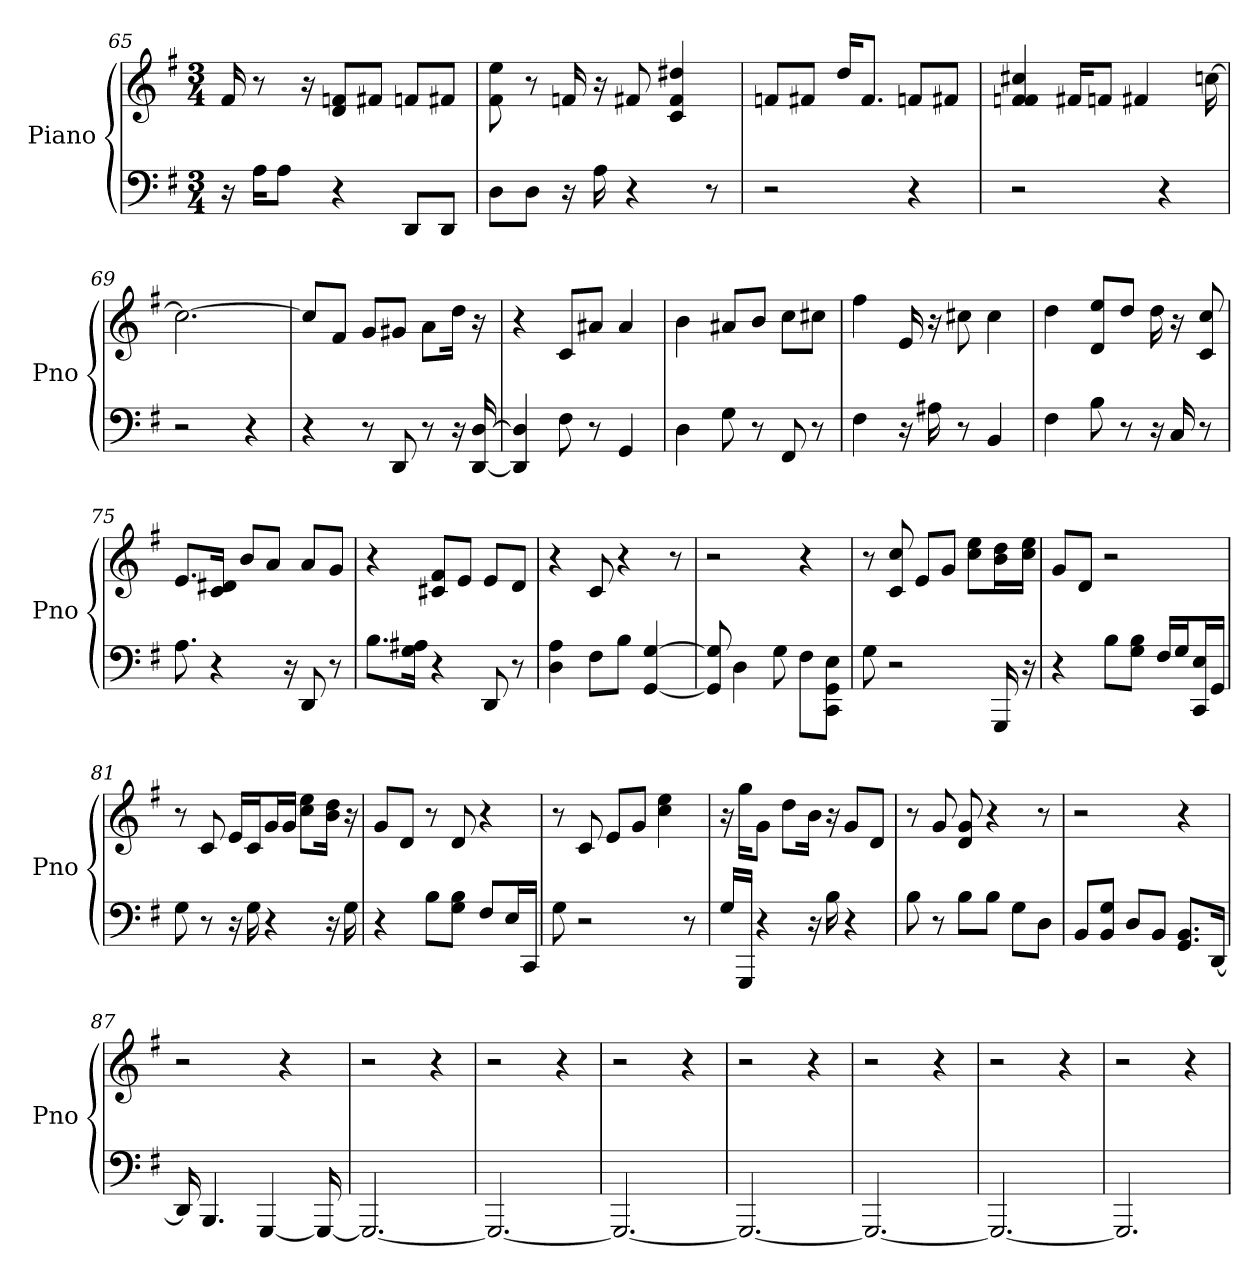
**kern	**kern
*part1	*part1
*staff2	*staff1
*I"Piano	*
*I'Pno	*
*clefF4	*clefG2
*k[f#]	*k[f#]
*G:	*G:
*M3/4	*M3/4
=65	=65
16r	16f#
16A\KL	8r
8A\J	.
.	16r
4r	8d/ 8f/L
.	8f#/J
8DD/L	8f/L
8DD/J	8f#/J
=66	=66
8D\L	8f# 8ee
8D\J	8r
16r	16f
16A	16r
4r	8f#
.	4dd# 4c 4f#
8r	.
=67	=67
2r	8f/L
.	8f#/J
.	16dd/KL
.	8.f#/J
4r	8f/L
.	8f#/J
=68	=68
2r	4f# 4cc# 4f
.	16f#/KL
.	8f/J
.	4f#
4r	.
.	[16cc
=69	=69
2r	2.cc_
4r	.
=70	=70
4r	8cc/L]
.	8f#/J
8r	8g/L
8DD	8g#/J
8r	8a\L
16r	16dd\Jk
[16DD [16D	16r
=71	=71
4DD] 4D]	4r
8F#	8c/L
8r	8a#/J
4GG	4a#
=72	=72
4D	4b
8G	8a#/L
8r	8b/J
8FF#	8cc\L
8r	8cc#\J
=73	=73
4F#	4ff#
16r	16e
16A#	16r
8r	8cc#
4BB	4cc#
=74	=74
4F#	4dd
8B	8d/ 8ee/L
8r	8dd/J
16r	16dd
16C	16r
8r	8cc 8c
=75	=75
8.A	8.e/L
4r	16c/ 16d#/Jk
.	8b/L
.	8a/J
16r	.
8DD	8a/L
8r	8g/J
=76	=76
8.B\L	4r
16A#\ 16G\Jk	.
4r	8c#/ 8f#/L
.	8e/J
8DD	8e/L
8r	8d/J
=77	=77
4A 4D	4r
8F#\L	8c
8B\J	4r
[4GG [4G	.
.	8r
=78	=78
8GG] 8G]	2r
4D	.
8G	.
8F#\L	4r
8GG\ 8CC\ 8E\J	.
=79	=79
8G	8r
2r	8c 8cc
.	8e/L
.	8g/J
.	8ee\ 8cc\L
16GGG	16b\ 16dd\L
16r	16ee\ 16cc\JJ
=80	=80
4r	8g/L
.	8d/J
8B\L	2r
8G\ 8B\J	.
16F#/LL	.
16G/J	.
16E/ 16CC/L	.
16GG/JJ	.
=81	=81
8G	8r
8r	8c
16r	16e/LL
16G	16c/J
4r	16g/L
.	16g/JJ
.	8ee\ 8cc\L
16r	16b\ 16dd\Jk
16G	16r
=82	=82
4r	8g/L
.	8d/J
8B\L	8r
8B\ 8G\J	8d
8F#/L	4r
16E/L	.
16CC/JJ	.
=83	=83
8G	8r
2r	8c
.	8e/L
.	8g/J
.	4cc 4ee
8r	.
=84	=84
16G/LL	16r
16GGG/JJ	16gg\KL
4r	8g\J
.	8dd\L
16r	16b\Jk
16B	16r
4r	8g/L
.	8d/J
=85	=85
8B	8r
8r	8g
8B\L	8g 8d
8B\J	4r
8G\L	.
8D\J	8r
=86	=86
8BB/L	2r
8G/ 8BB/J	.
8D/L	.
8BB/J	.
8.BB/ 8.GG/L	4r
[16DD/Jk	.
=87	=87
16DD]	2r
4.BBB	.
[4GGG	.
.	4r
16GGG_	.
=88	=88
2.GGG_	2r
.	4r
=89	=89
2.GGG_	2r
.	4r
=90	=90
2.GGG_	2r
.	4r
=91	=91
2.GGG_	2r
.	4r
=92	=92
2.GGG_	2r
.	4r
=93	=93
2.GGG_	2r
.	4r
=94	=94
2.GGG]	2r
.	4r
=	=
*-	*-
